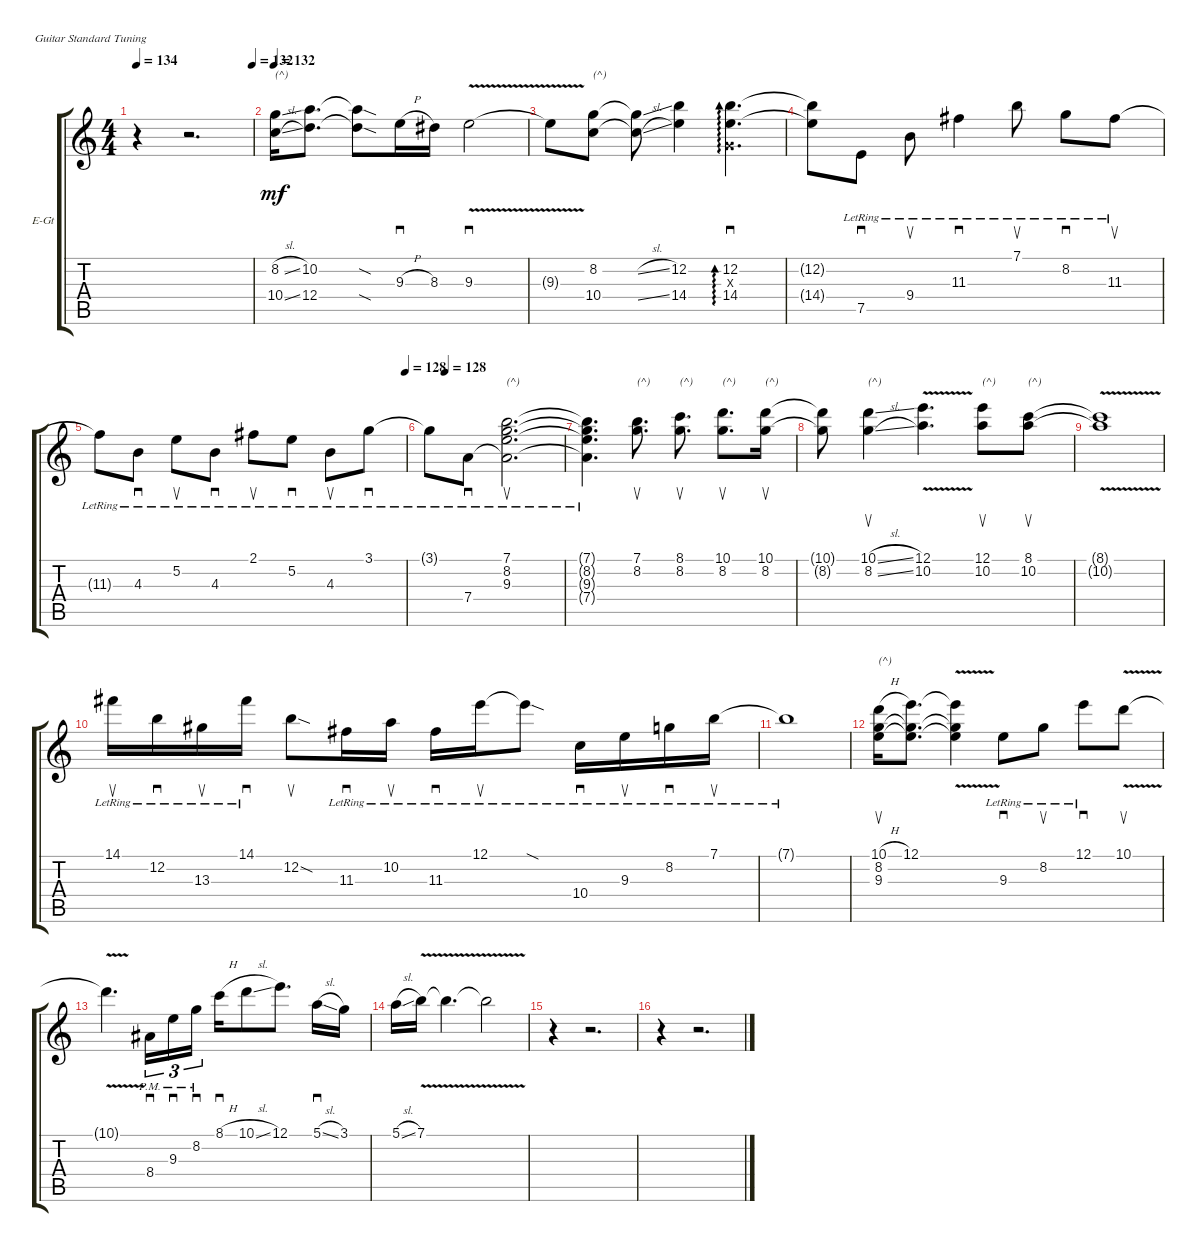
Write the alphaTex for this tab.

\bracketExtendMode groupsimilarinstruments
\firstSystemTrackNameOrientation horizontal
\otherSystemsTrackNameOrientation horizontal
\track ("Gtr. IV - Jason Jobel (Clean Tone)" "E-Gt") {instrument electricguitarjazz}
\staff {score tabs}
\tuning (E4 B3 G3 D3 A2 E2)
\ts (4 4)
\tempo 134
\tempo (132 1)
\clef g2
\ks c
r.4{dy mf} r.2{d} |
\tempo 132
(8.2{sl} 10.4{sl}).16{txt "(^)"} (10.2 12.4).8{d} (10.2{sod t} 12.4{sod t}).8 9.3{h}.16{sd} 8.3.16 9.3{v}.2{sd} |
9.3{t}.8 (8.2 10.4).8{txt "(^)"} (8.2{sl t} 10.4{sl t}).8 (12.2 14.4).4 (12.2 0.3{x} 14.4).4{d sd ad 60} |
(12.2{t} 14.4{t}).8 7.5{lr}.8{sd} 9.4{lr}.8{su} 11.3{lr}.4{sd} 7.1{lr}.8{su} 8.2{lr}.8{sd} 11.3{lr}.8{su} |
\tempo (128 1)
11.3{lr t}.8 4.3{lr}.8{sd} 5.2{lr}.8{su} 4.3{lr}.8{sd} 2.1{lr}.8{su} 5.2{lr}.8{sd} 4.3{lr}.8{su} 3.1{lr}.8{sd} |
\tempo (128 0.125)
3.1{lr t}.8 7.4{lr}.8{sd} (7.1{lr} 8.2{lr} 9.3{lr} 7.4{lr t}).2{d su txt "(^)"} |
(7.1{lr t} 8.2{lr t} 9.3{lr t} 7.4{lr t}).4{d} (7.1 8.2).8{d su txt "(^)"} (8.1 8.2).8{d su txt "(^)"} (10.1 8.2).8{d su txt "(^)"} (10.1 8.2).16{su txt "(^)"} |
(10.1{t} 8.2{t}).8 (10.1{sl} 8.2{sl}).4{su txt "(^)"} (12.1 10.2{v}).4{d} (12.1 10.2).8{su txt "(^)"} (8.1 10.2).8{su txt "(^)"} |
(8.1{v t} 10.2{v t}).1 |
14.1{lr}.16{su} 12.2{lr}.16{sd} 13.3{lr}.16{su} 14.1{lr}.16{sd} 12.2{sod}.8{su} 11.3{lr}.16{sd} 10.2{lr}.16{su} 11.3{lr}.16{sd} 12.1{lr}.16{su} 12.1{sod lr t}.8 10.4{lr}.16{sd} 9.3{lr}.16{su} 8.2{lr}.16{sd} 7.1{lr}.16{su} |
7.1{lr t}.1 |
(10.1{h} 8.2 9.3).16{su txt "(^)"} (12.1 8.2{t} 9.3{t}).8{d} (12.1{v t} 8.2{v t} 9.3{v t}).4 9.3{lr}.8{sd} 8.2{lr}.8{su} 12.1{lr}.8{sd} 10.1{v}.8{su} |
10.1{v t}.4{d} 8.4{pm}.16{sd tu (3 2)} 9.3{pm}.16{sd tu (3 2)} 8.2{pm}.16{sd tu (3 2)} 8.1{h}.16{sd} 10.1{sl}.8 12.1.8{d} 5.1{sl}.16{sd} 3.1.16 |
5.1{sl}.16 7.1{v}.16 7.1{v t}.4{d} 7.1{v t}.2 |
r.4 r.2{d} |
r.4 r.2{d}
